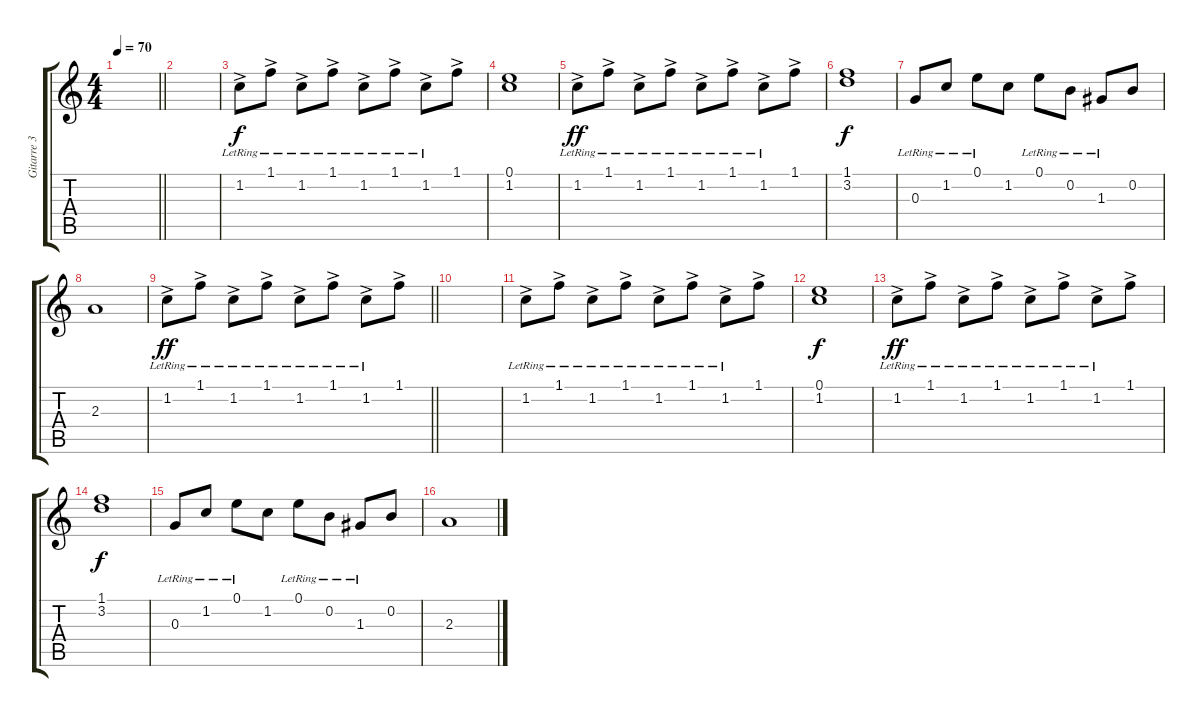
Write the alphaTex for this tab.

\track ("Gitarre 3" "Gitarre 3") {instrument electricguitarclean}
\staff {score tabs}
\tuning (E4 B3 G3 D3 A2 E2) {hide}
\ts (4 4)
\tempo 70
\clef g2
\barLineRight lightlight
\ks c
|
|
1.2{ac lr}.8 1.1{ac lr}.8 1.2{ac lr}.8 1.1{ac lr}.8 1.2{ac lr}.8 1.1{ac lr}.8 1.2{ac lr}.8 1.1{ac}.8 |
(0.1 1.2).1{dy f} |
1.2{ac lr}.8{dy ff} 1.1{ac lr}.8 1.2{ac lr}.8 1.1{ac lr}.8 1.2{ac lr}.8 1.1{ac lr}.8 1.2{ac lr}.8 1.1{ac}.8 |
(1.1 3.2).1{dy f} |
0.3{lr}.8 1.2{lr}.8 0.1{lr}.8 1.2.8 0.1{lr}.8 0.2{lr}.8 1.3{lr}.8 0.2.8 |
2.3.1 |
\barLineRight lightlight
1.2{ac lr}.8{dy ff} 1.1{ac lr}.8 1.2{ac lr}.8 1.1{ac lr}.8 1.2{ac lr}.8 1.1{ac lr}.8 1.2{ac lr}.8 1.1{ac}.8 |
|
1.2{ac lr}.8 1.1{ac lr}.8 1.2{ac lr}.8 1.1{ac lr}.8 1.2{ac lr}.8 1.1{ac lr}.8 1.2{ac lr}.8 1.1{ac}.8 |
(0.1 1.2).1{dy f} |
1.2{ac lr}.8{dy ff} 1.1{ac lr}.8 1.2{ac lr}.8 1.1{ac lr}.8 1.2{ac lr}.8 1.1{ac lr}.8 1.2{ac lr}.8 1.1{ac}.8 |
(1.1 3.2).1{dy f} |
0.3{lr}.8 1.2{lr}.8 0.1{lr}.8 1.2.8 0.1{lr}.8 0.2{lr}.8 1.3{lr}.8 0.2.8 |
2.3.1
